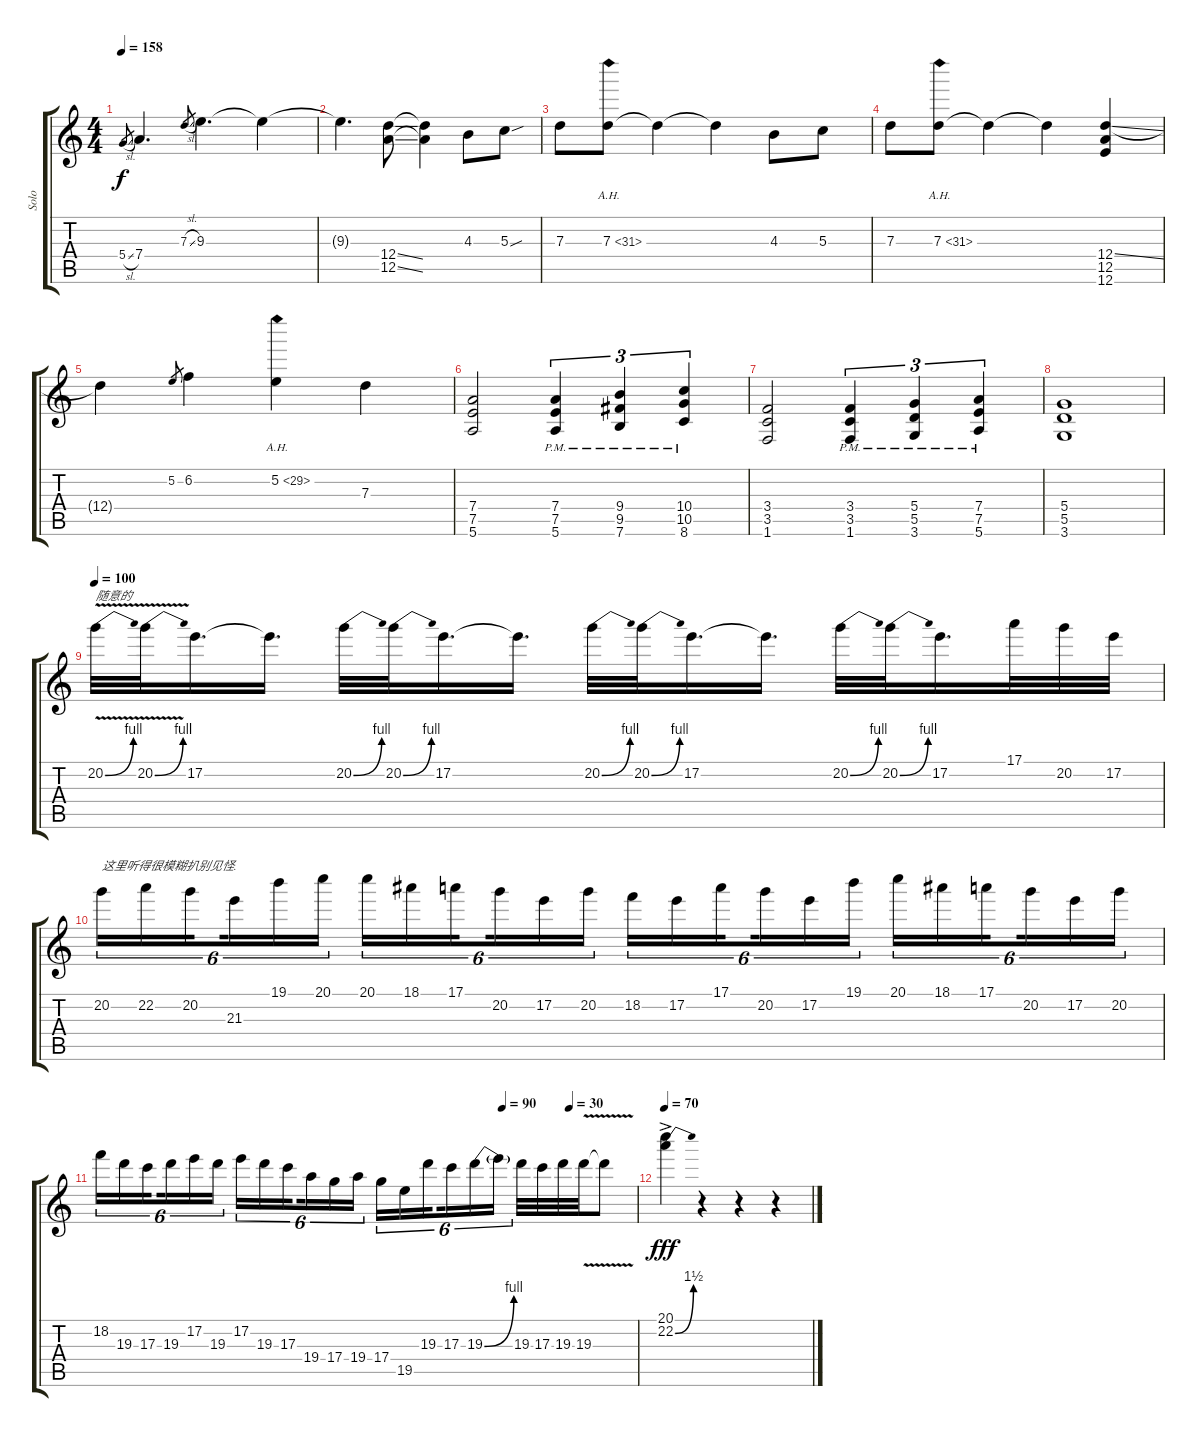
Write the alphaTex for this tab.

\track ("Solo" "Solo") {instrument overdrivenguitar}
\staff {score tabs}
\tuning (E4 B3 G3 D3 A2 E2) {hide}
\ts (4 4)
\tempo 158
\clef g2
\ks c
5.4{sl}.8{gr dy f} 7.4.4{d} 7.3{sl}.8{gr} 9.3.4{d} 9.3{t}.4 |
9.3{t}.4{d} (12.4{ss} 12.5{ss}).8 (12.4{t} 12.5{t}).4 4.3.8 5.3{sou}.8 |
7.3.8 7.3{ah 24}.8 7.3{t}.4 7.3{t}.4 4.3.8 5.3.8 |
7.3.8 7.3{ah 24}.8 7.3{t}.4 7.3{t}.4 (12.4{ss} 12.5 12.6).4 |
12.4{t}.4 5.2.8{gr} 6.2.4 5.2{ah 24}.4 7.3.4 |
(7.4 7.5 5.6).2 (7.4{pm} 7.5{pm} 5.6{pm}).4{tu (3 2)} (9.4{pm} 9.5{pm} 7.6{pm}).4{tu (3 2)} (10.4{pm} 10.5{pm} 8.6{pm}).4{tu (3 2)} |
(3.4 3.5 1.6).2 (3.4{pm} 3.5{pm} 1.6{pm}).4{tu (3 2)} (5.4{pm} 5.5{pm} 3.6{pm}).4{tu (3 2)} (7.4{pm} 7.5{pm} 5.6{pm}).4{tu (3 2)} |
(5.4 5.5 3.6).1 |
\tempo 100
20.2{be (bend 0 0 60 4) v}.32{txt "随意的"} 20.2{be (bend 0 0 60 4) v}.32 17.2.16{d} 17.2{t}.16{d} 20.2{be (bend 0 0 60 4)}.32 20.2{be (bend 0 0 60 4)}.32 17.2.16{d} 17.2{t}.16{d} 20.2{be (bend 0 0 60 4)}.32 20.2{be (bend 0 0 60 4)}.32 17.2.16{d} 17.2{t}.16{d} 20.2{be (bend 0 0 60 4)}.32 20.2{be (bend 0 0 60 4)}.32 17.2.16{d} 17.1.32 20.2.32 17.2.32 |
20.2.16{tu (6 4) txt "这里听得很模糊扒别见怪."} 22.2.16{tu (6 4)} 20.2.16{tu (6 4) beam splitsecondary} 21.3.16{tu (6 4)} 19.1.16{tu (6 4)} 20.1.16{tu (6 4)} 20.1.16{tu (6 4)} 18.1.16{tu (6 4)} 17.1.16{tu (6 4) beam splitsecondary} 20.2.16{tu (6 4)} 17.2.16{tu (6 4)} 20.2.16{tu (6 4)} 18.2.16{tu (6 4)} 17.2.16{tu (6 4)} 17.1.16{tu (6 4) beam splitsecondary} 20.2.16{tu (6 4)} 17.2.16{tu (6 4)} 19.1.16{tu (6 4)} 20.1.16{tu (6 4)} 18.1.16{tu (6 4)} 17.1.16{tu (6 4) beam splitsecondary} 20.2.16{tu (6 4)} 17.2.16{tu (6 4)} 20.2.16{tu (6 4)} |
\tempo (30 0.875)
\tempo (90 0.75)
18.2.16{tu (6 4)} 19.3.16{tu (6 4)} 17.3.16{tu (6 4) beam splitsecondary} 19.3.16{tu (6 4)} 17.2.16{tu (6 4)} 19.3.16{tu (6 4)} 17.2.16{tu (6 4)} 19.3.16{tu (6 4)} 17.3.16{tu (6 4) beam splitsecondary} 19.4.16{tu (6 4) txt ""} 17.4.16{tu (6 4)} 19.4.16{tu (6 4)} 17.4.16{tu (6 4)} 19.5.16{tu (6 4)} 19.3.16{tu (6 4) beam splitsecondary} 17.3.16{tu (6 4)} 19.3{be (bend 0 0 60 4)}.16{tu (6 4)} 19.3{t}.16{tu (6 4)} 19.3.32 17.3.32 19.3.32 19.3{v}.32 19.3{t}.8 |
\tempo 70
(20.1{ac} 22.2{be (bend 0 0 60 6) ac}).4{dy fff} r.4 r.4 r.4
